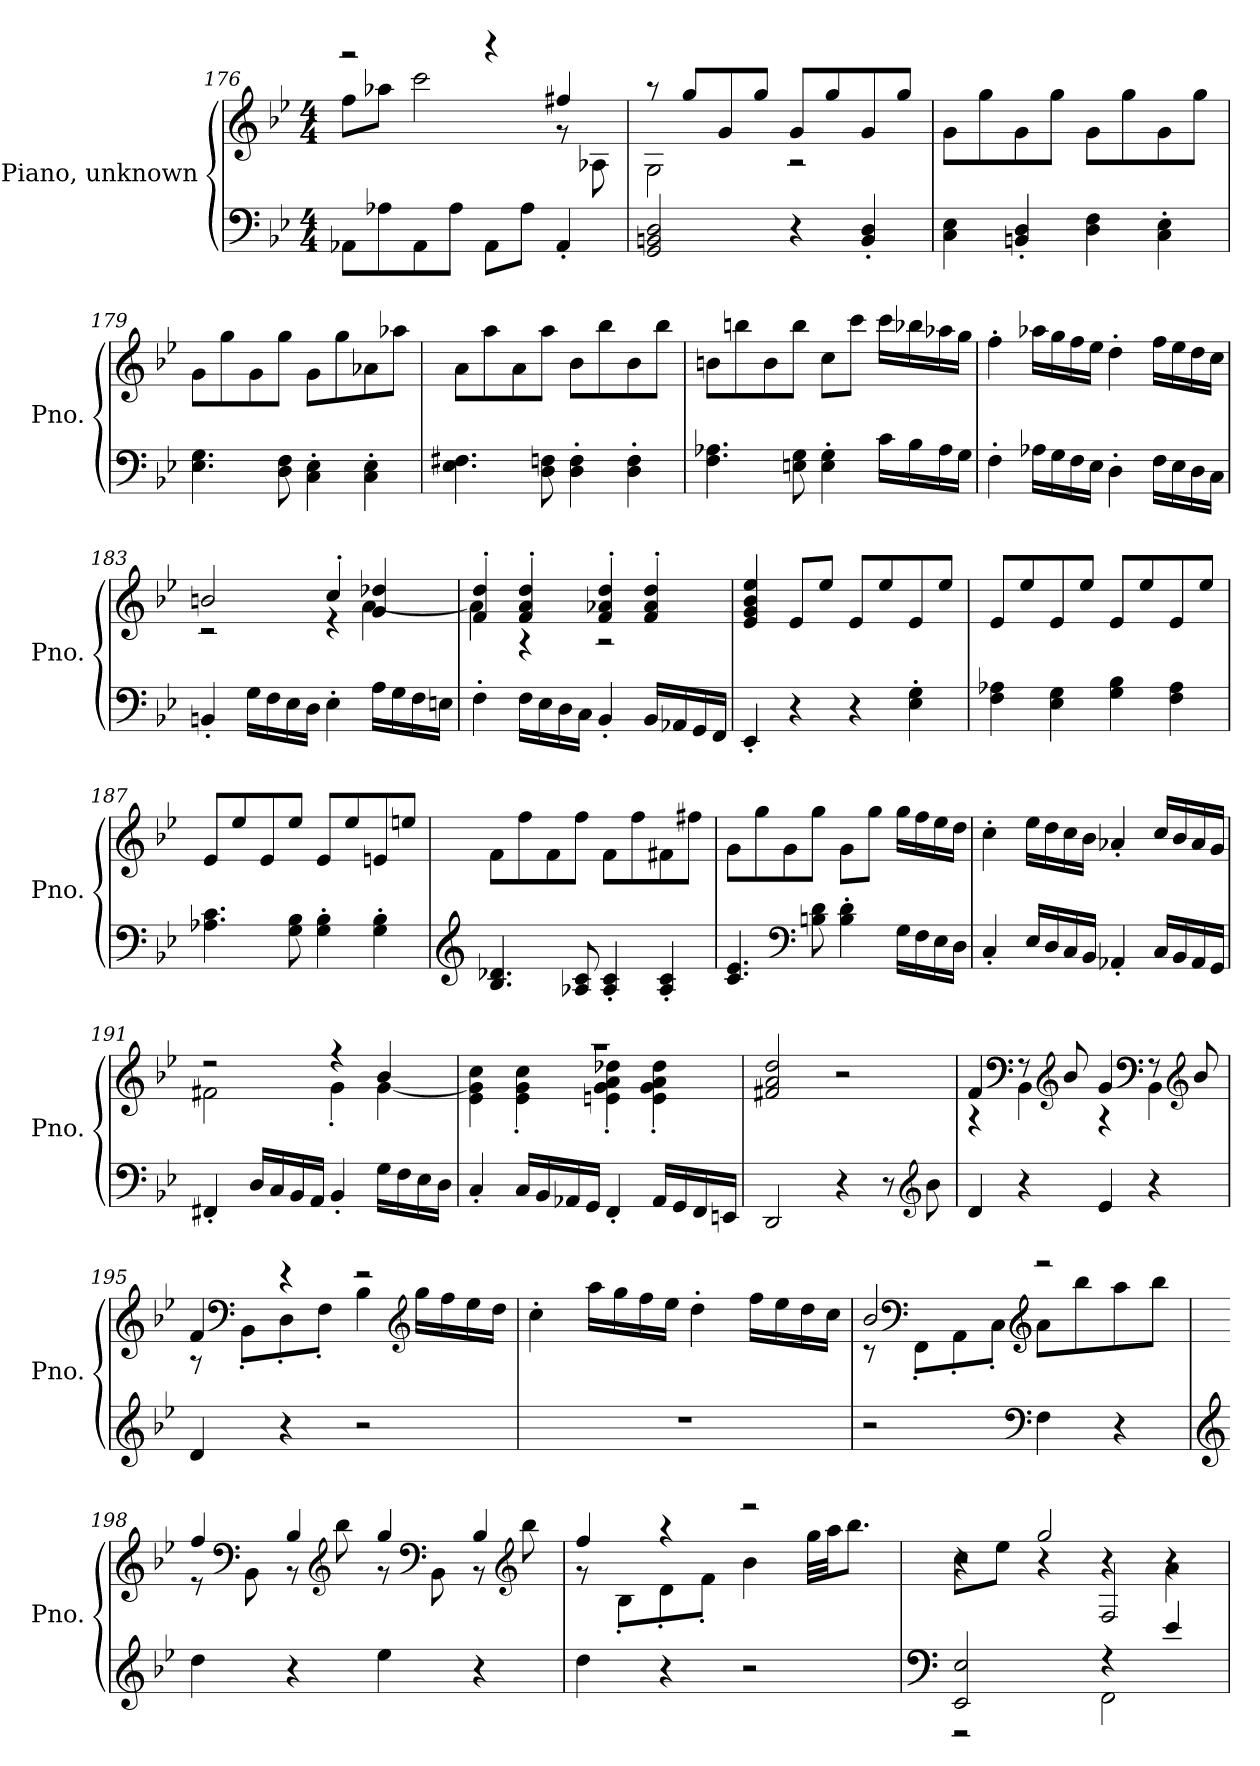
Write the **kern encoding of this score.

**kern	**kern
*part1	*part1
*staff2	*staff1
*I"Piano, unknown	*
*I'Pno.	*
!!LO:LB:g=z
*clefF4	*clefG2
*k[b-e-]	*k[b-e-]
*M4/4	*M4/4
=176	=176
*	*^
8AA-X\L	2r	8ff\L
8A-X\	.	8aa-X\J
8AA-\	.	2ccc\
8A-\J	.	.
8AA-\L	4r	.
8A-\J	.	.
4AA-'/	4ff#X/	8r
.	.	8A-X\
=177	=177	=177
2GG/ 2BBn/ 2D/	8r	2G\
.	8gg/L	.
.	8g/	.
.	8gg/J	.
4r	8g/L	2r
.	8gg/	.
4BB/' 4D/'	8g/	.
.	8gg/J	.
*	*v	*v
=178	=178
4C\ 4E-\	8g\L
.	8gg\
4BBn/' 4D/'	8g\
.	8gg\J
4D\ 4F\	8g\L
.	8gg\
4C\' 4E-\'	8g\
.	8gg\J
=179	=179
4.E-\ 4.G\	8g\L
.	8gg\
.	8g\
8D\ 8F\	8gg\J
4C\' 4E-\'	8g\L
.	8gg\
4C\' 4E-\'	8a-X\
.	8aa-X\J
!!LO:PB:g=z
=180	=180
4.E-\ 4.F#X\	8a\L
.	8aa\
.	8a\
8D\ 8Fn\	8aa\J
4D\' 4F\'	8b-\L
.	8bb-\
4D\' 4F\'	8b-\
.	8bb-\J
=181	=181
4.F\ 4.A-X\	8bn\L
.	8bbn\
.	8b\
8En\ 8G\	8bb\J
4E\' 4G\'	8cc\L
.	8ccc\J
16c\LL	16ccc\LL
16B-\	16bb-X\
16A-\	16aa-X\
16G\JJ	16gg\JJ
=182	=182
4F'\	4ff'\
16A-X\LL	16aa-X\LL
16G\	16gg\
16F\	16ff\
16E-\JJ	16ee-\JJ
4D'\	4dd'\
16F\LL	16ff\LL
16E-\	16ee-\
16D\	16dd\
16C\JJ	16cc\JJ
!!LO:LB:g=z
=183	=183
*	*^
4BBn'/	2bn/	2r
16G\LL	.	.
16F\	.	.
16E-\	.	.
16D\JJ	.	.
4E-'\	4cc'/	4r
16A\LL	4g/ 4dd-X/	[4a\
16G\	.	.
16F\	.	.
16En\JJ	.	.
=184	=184	=184
4F'\	4f/' 4dd/'	4a\]
16F\LL	4f/' 4a/' 4dd/'	4r
16E-\	.	.
16D\	.	.
16C\JJ	.	.
4BB-'/	4f/' 4a-X/' 4dd/'	2r
16BB-/LL	4f/' 4a-/' 4dd/'	.
16AA-X/	.	.
16GG/	.	.
16FF/JJ	.	.
*	*v	*v
=185	=185
4EE-'/	4e-/ 4g/ 4b-/ 4ee-/
4r	8e-/L
.	8ee-/J
4r	8e-/L
.	8ee-/
4E-\' 4G\'	8e-/
.	8ee-/J
=186	=186
4F\ 4A-X\	8e-/L
.	8ee-/
4E-\ 4G\	8e-/
.	8ee-/J
4G\ 4B-\	8e-/L
.	8ee-/
4F\ 4A-\	8e-/
.	8ee-/J
!!LO:LB:g=z
=187	=187
4.A-X\ 4.c\	8e-/L
.	8ee-/
.	8e-/
8G\ 8B-\	8ee-/J
4G\' 4B-\'	8e-/L
.	8ee-/
4G\' 4B-\'	8en/
.	8een/J
=188	=188
*clefG2	*
4.B-/ 4.d-X/	8f\L
.	8ff\
.	8f\
8A-X/ 8c/	8ff\J
4A-/' 4c/'	8f\L
.	8ff\
4A-/' 4c/'	8f#X\
.	8ff#X\J
=189	=189
4.c/ 4.e-/	8g\L
.	8gg\
.	8g\
*clefF4	*
8Bn\ 8d\	8gg\J
4B\' 4d\'	8g\L
.	8gg\J
16G\LL	16gg\LL
16F\	16ff\
16E-\	16ee-\
16D\JJ	16dd\JJ
!!LO:LB:g=z
=190	=190
4C'/	4cc'\
16E-/LL	16ee-\LL
16D/	16dd\
16C/	16cc\
16BB-/JJ	16b-\JJ
4AA-X'/	4a-X'/
16C/LL	16cc/LL
16BB-/	16b-/
16AA-/	16a-/
16GG/JJ	16g/JJ
=191	=191
*	*^
4FF#X'/	2r	2f#X\
16D/LL	.	.
16C/	.	.
16BB-/	.	.
16AA/JJ	.	.
4BB-'/	4r	4g'\
16G\LL	4b-/	[4g\
16F\	.	.
16E-\	.	.
16D\JJ	.	.
=192	=192	=192
4C'/	1r	4e-\ 4g\] 4cc\
16C/LL	.	4e-\' 4g\' 4cc\'
16BB-/	.	.
16AA-X/	.	.
16GG/JJ	.	.
4FF'/	.	4en\' 4g\' 4a\' 4dd-X\'
16AA-/LL	.	4e\' 4g\' 4a\' 4dd-\'
16GG/	.	.
16FF/	.	.
16EEn/JJ	.	.
*	*v	*v
=193	=193
2DD/	2f#X/ 2a/ 2dd/
4r	2r
8r	.
*clefG2	*
8b-\	.
!!LO:LB:g=z
=194	=194
*	*^
4d/	4f/	4r
*	*clefF4	*
4r	8r	4BB-\
*	*clefG2	*
.	8b-/	.
4e-/	4g/	4r
*	*clefF4	*
4r	8r	4BB-\
*	*clefG2	*
.	8b-/	.
=195	=195	=195
4d/	4f/	8r
*	*clefF4	*
.	.	8BB-'\L
4r	4r	8D'\
.	.	8F'\J
2r	2r	4B-\
*	*clefG2	*
.	.	16gg\LL
.	.	16ff\
.	.	16ee-\
.	.	16dd\JJ
*	*v	*v
=196	=196
1r	4cc'\
.	16aa\LL
.	16gg\
.	16ff\
.	16ee-\JJ
.	4dd'\
.	16ff\LL
.	16ee-\
.	16dd\
.	16cc\JJ
!!LO:LB:g=z
=197	=197
*	*^
2r	2b-/	8r
*	*clefF4	*
.	.	8FF'\L
.	.	8AA'\
.	.	8C'\J
*clefF4	*clefG2	*
4F\	2r	8a\L
.	.	8bb-\
4r	.	8aa\
.	.	8bb-\J
=198	=198	=198
*clefG2	*	*
4dd\	4ff/	8r
*	*clefF4	*
.	.	8BB-\
4r	4B-/	8r
*	*clefG2	*
.	.	8bb-\
4ee-\	4gg/	8r
*	*clefF4	*
.	.	8BB-\
4r	4B-/	8r
*	*clefG2	*
.	.	8bb-\
=199	=199	=199
4dd\	4ff/	8r
.	.	8B-'\L
4r	4r	8d'\
.	.	8f'\J
2r	2r	4b-\
.	.	32gg\LLL
.	.	32aa\JJ
.	.	8.bb-\J
*	*v	*v
!!LO:PB:g=z
=200	=200
*clefF4	*
*^	*^
*	*	*	*^
2EE-/ 2E-/	2r	4r	8cc\L	2r
.	.	.	8ee-\J	.
.	.	2gg/	4r	.
4r	2FF\	.	4r	2F/
4e-/	.	4r	4a\	.
*v	*v	*	*	*
*	*v	*v	*v
=	=
*-	*-
